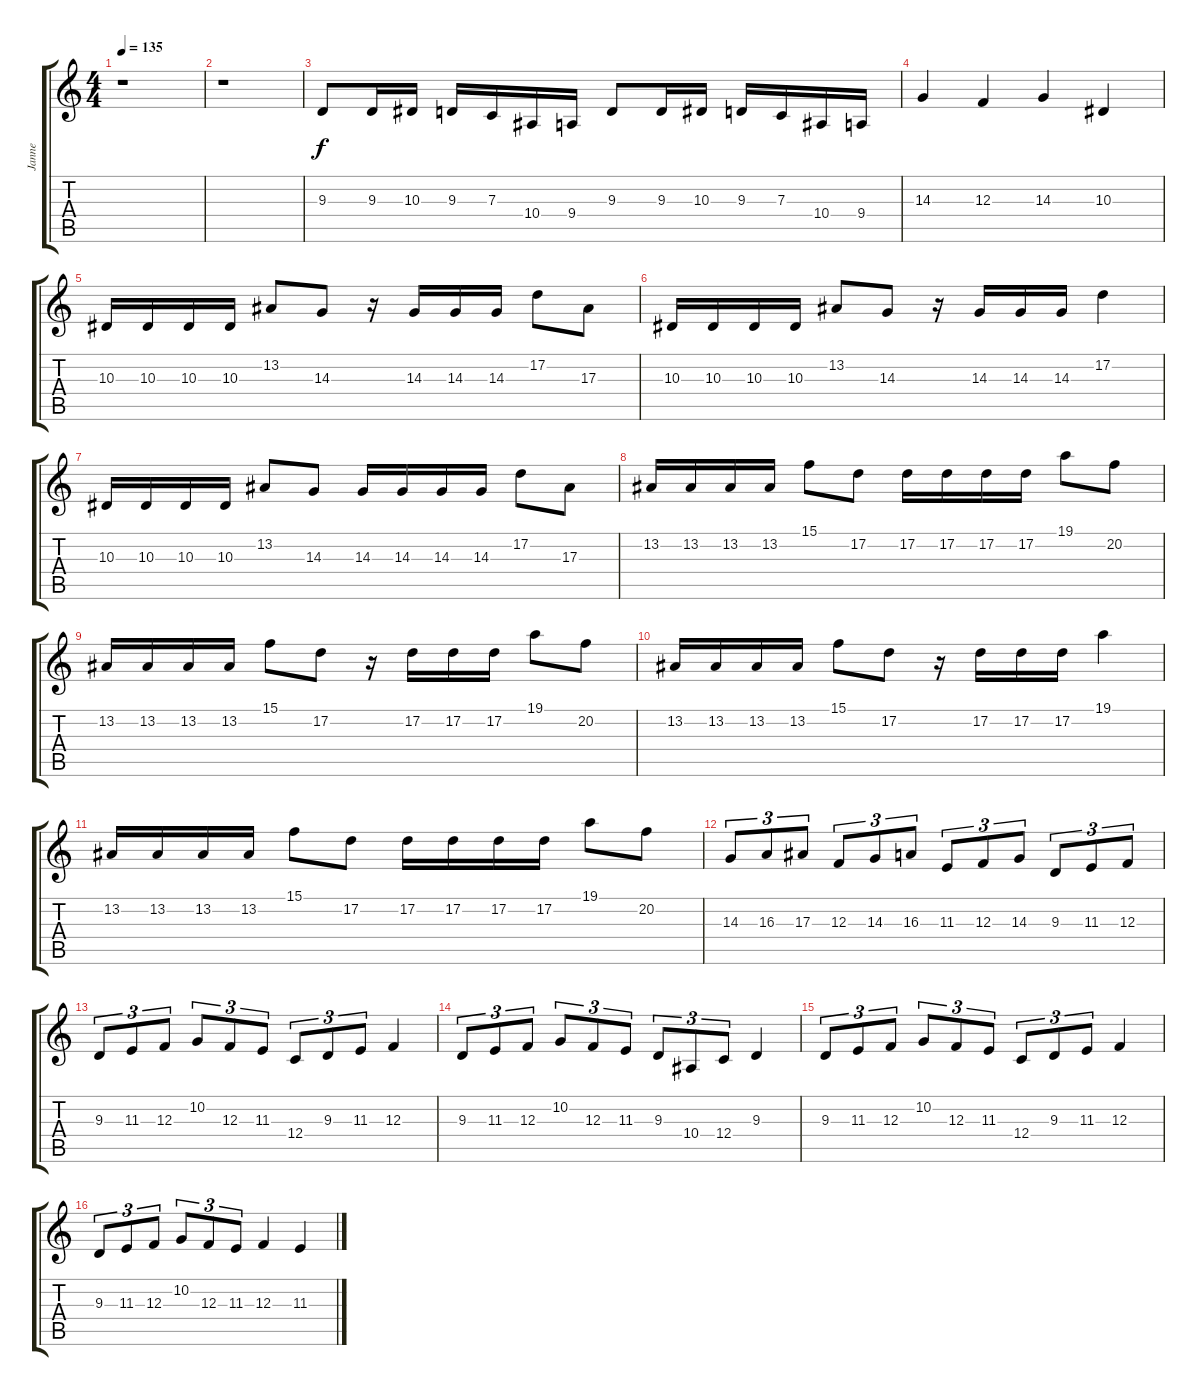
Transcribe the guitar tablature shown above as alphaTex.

\track ("Janne" "Janne") {instrument lead1square}
\staff {score tabs}
\tuning (D4 A3 F3 C3 G2 D2) {hide}
\ts (4 4)
\tempo 135
\clef g2
\ks c
r.1{dy f} |
r.1 |
9.3.8{volume 16 instrument stringensemble1} 9.3.16 10.3.16 9.3.16 7.3.16 10.4.16 9.4.16 9.3.8 9.3.16 10.3.16 9.3.16 7.3.16 10.4.16 9.4.16 |
14.3.4 12.3.4 14.3.4 10.3.4 |
10.3.16{volume 16 instrument stringensemble1} 10.3.16 10.3.16 10.3.16 13.2.8 14.3.8 r.16 14.3.16 14.3.16 14.3.16 17.2.8 17.3.8 |
10.3.16 10.3.16 10.3.16 10.3.16 13.2.8 14.3.8 r.16 14.3.16 14.3.16 14.3.16 17.2.4 |
10.3.16 10.3.16 10.3.16 10.3.16 13.2.8 14.3.8 14.3.16 14.3.16 14.3.16 14.3.16 17.2.8 17.3.8 |
13.2.16 13.2.16 13.2.16 13.2.16 15.1.8 17.2.8 17.2.16 17.2.16 17.2.16 17.2.16 19.1.8 20.2.8 |
13.2.16 13.2.16 13.2.16 13.2.16 15.1.8 17.2.8 r.16 17.2.16 17.2.16 17.2.16 19.1.8 20.2.8 |
13.2.16 13.2.16 13.2.16 13.2.16 15.1.8 17.2.8 r.16 17.2.16 17.2.16 17.2.16 19.1.4 |
13.2.16 13.2.16 13.2.16 13.2.16 15.1.8 17.2.8 17.2.16 17.2.16 17.2.16 17.2.16 19.1.8 20.2.8 |
14.3.8{tu (3 2)} 16.3.8{tu (3 2)} 17.3.8{tu (3 2)} 12.3.8{tu (3 2)} 14.3.8{tu (3 2)} 16.3.8{tu (3 2)} 11.3.8{tu (3 2)} 12.3.8{tu (3 2)} 14.3.8{tu (3 2)} 9.3.8{tu (3 2)} 11.3.8{tu (3 2)} 12.3.8{tu (3 2)} |
9.3.8{tu (3 2) volume 16 instrument stringensemble1} 11.3.8{tu (3 2)} 12.3.8{tu (3 2)} 10.2.8{tu (3 2)} 12.3.8{tu (3 2)} 11.3.8{tu (3 2)} 12.4.8{tu (3 2)} 9.3.8{tu (3 2)} 11.3.8{tu (3 2)} 12.3.4 |
9.3.8{tu (3 2)} 11.3.8{tu (3 2)} 12.3.8{tu (3 2)} 10.2.8{tu (3 2)} 12.3.8{tu (3 2)} 11.3.8{tu (3 2)} 9.3.8{tu (3 2)} 10.4.8{tu (3 2)} 12.4.8{tu (3 2)} 9.3.4 |
9.3.8{tu (3 2)} 11.3.8{tu (3 2)} 12.3.8{tu (3 2)} 10.2.8{tu (3 2)} 12.3.8{tu (3 2)} 11.3.8{tu (3 2)} 12.4.8{tu (3 2)} 9.3.8{tu (3 2)} 11.3.8{tu (3 2)} 12.3.4 |
9.3.8{tu (3 2)} 11.3.8{tu (3 2)} 12.3.8{tu (3 2)} 10.2.8{tu (3 2)} 12.3.8{tu (3 2)} 11.3.8{tu (3 2)} 12.3.4 11.3.4
